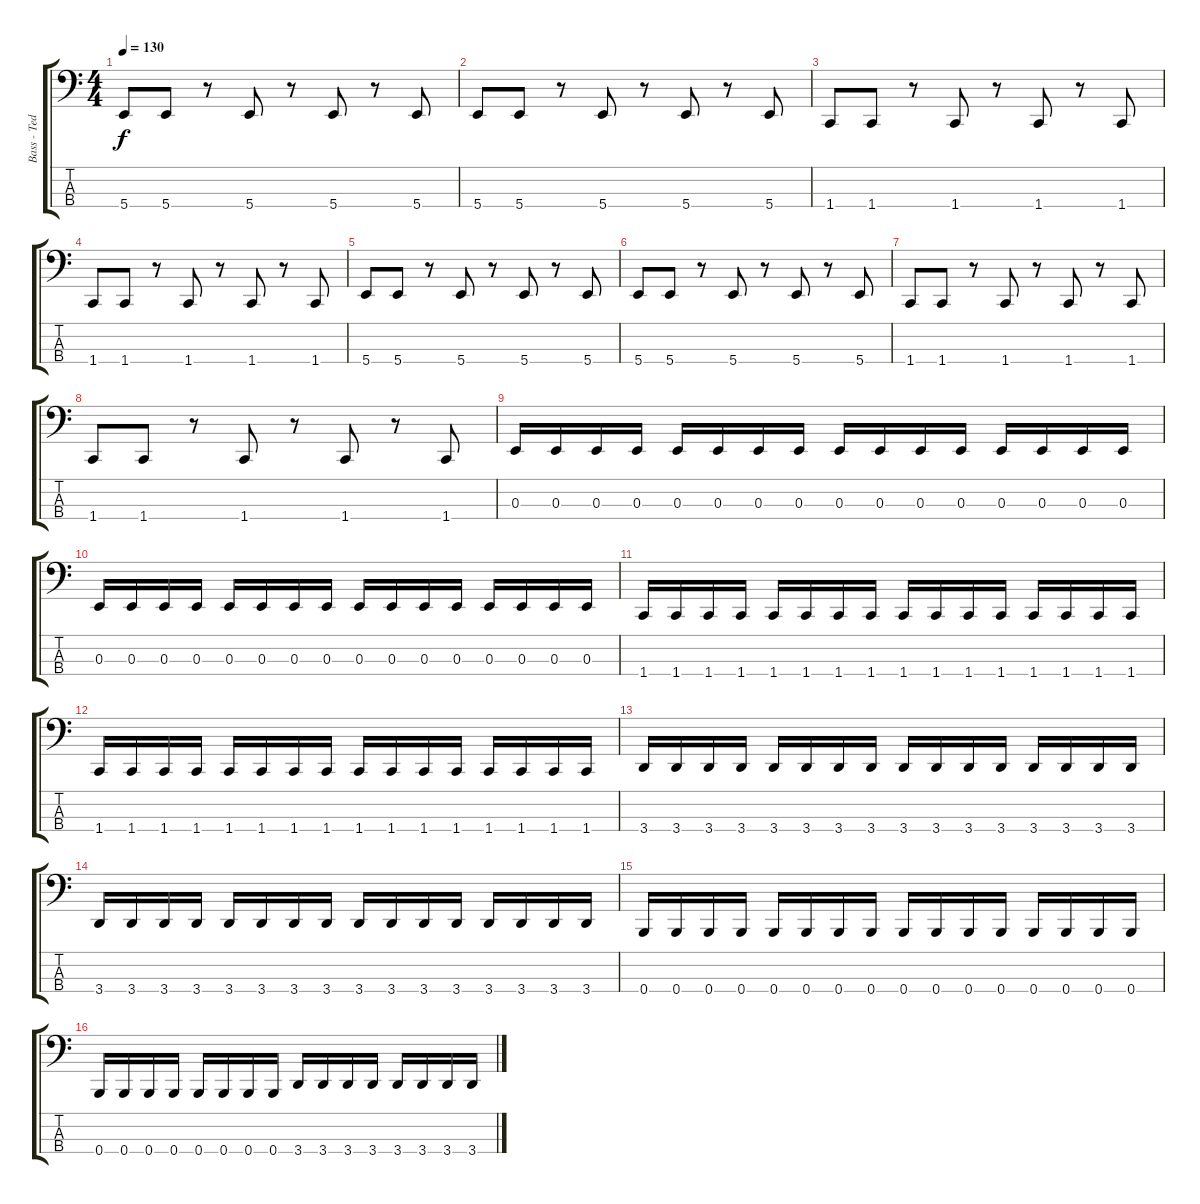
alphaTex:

\track ("Bass - Ted Lundström" "Bass - Ted") {instrument electricbasspick}
\staff {score tabs}
\tuning (D2 A1 E1 B0) {hide}
\ts (4 4)
\tempo 130
\clef f4
\ks c
5.4.8{dy f} 5.4.8 r.8 5.4.8 r.8 5.4.8 r.8 5.4.8 |
5.4.8 5.4.8 r.8 5.4.8 r.8 5.4.8 r.8 5.4.8 |
1.4.8 1.4.8 r.8 1.4.8 r.8 1.4.8 r.8 1.4.8 |
1.4.8 1.4.8 r.8 1.4.8 r.8 1.4.8 r.8 1.4.8 |
5.4.8 5.4.8 r.8 5.4.8 r.8 5.4.8 r.8 5.4.8 |
5.4.8 5.4.8 r.8 5.4.8 r.8 5.4.8 r.8 5.4.8 |
1.4.8 1.4.8 r.8 1.4.8 r.8 1.4.8 r.8 1.4.8 |
1.4.8 1.4.8 r.8 1.4.8 r.8 1.4.8 r.8 1.4.8 |
0.3.16 0.3.16 0.3.16 0.3.16 0.3.16 0.3.16 0.3.16 0.3.16 0.3.16 0.3.16 0.3.16 0.3.16 0.3.16 0.3.16 0.3.16 0.3.16 |
0.3.16 0.3.16 0.3.16 0.3.16 0.3.16 0.3.16 0.3.16 0.3.16 0.3.16 0.3.16 0.3.16 0.3.16 0.3.16 0.3.16 0.3.16 0.3.16 |
1.4.16 1.4.16 1.4.16 1.4.16 1.4.16 1.4.16 1.4.16 1.4.16 1.4.16 1.4.16 1.4.16 1.4.16 1.4.16 1.4.16 1.4.16 1.4.16 |
1.4.16 1.4.16 1.4.16 1.4.16 1.4.16 1.4.16 1.4.16 1.4.16 1.4.16 1.4.16 1.4.16 1.4.16 1.4.16 1.4.16 1.4.16 1.4.16 |
3.4.16 3.4.16 3.4.16 3.4.16 3.4.16 3.4.16 3.4.16 3.4.16 3.4.16 3.4.16 3.4.16 3.4.16 3.4.16 3.4.16 3.4.16 3.4.16 |
3.4.16 3.4.16 3.4.16 3.4.16 3.4.16 3.4.16 3.4.16 3.4.16 3.4.16 3.4.16 3.4.16 3.4.16 3.4.16 3.4.16 3.4.16 3.4.16 |
0.4.16 0.4.16 0.4.16 0.4.16 0.4.16 0.4.16 0.4.16 0.4.16 0.4.16 0.4.16 0.4.16 0.4.16 0.4.16 0.4.16 0.4.16 0.4.16 |
0.4.16 0.4.16 0.4.16 0.4.16 0.4.16 0.4.16 0.4.16 0.4.16 3.4.16 3.4.16 3.4.16 3.4.16 3.4.16 3.4.16 3.4.16 3.4.16
